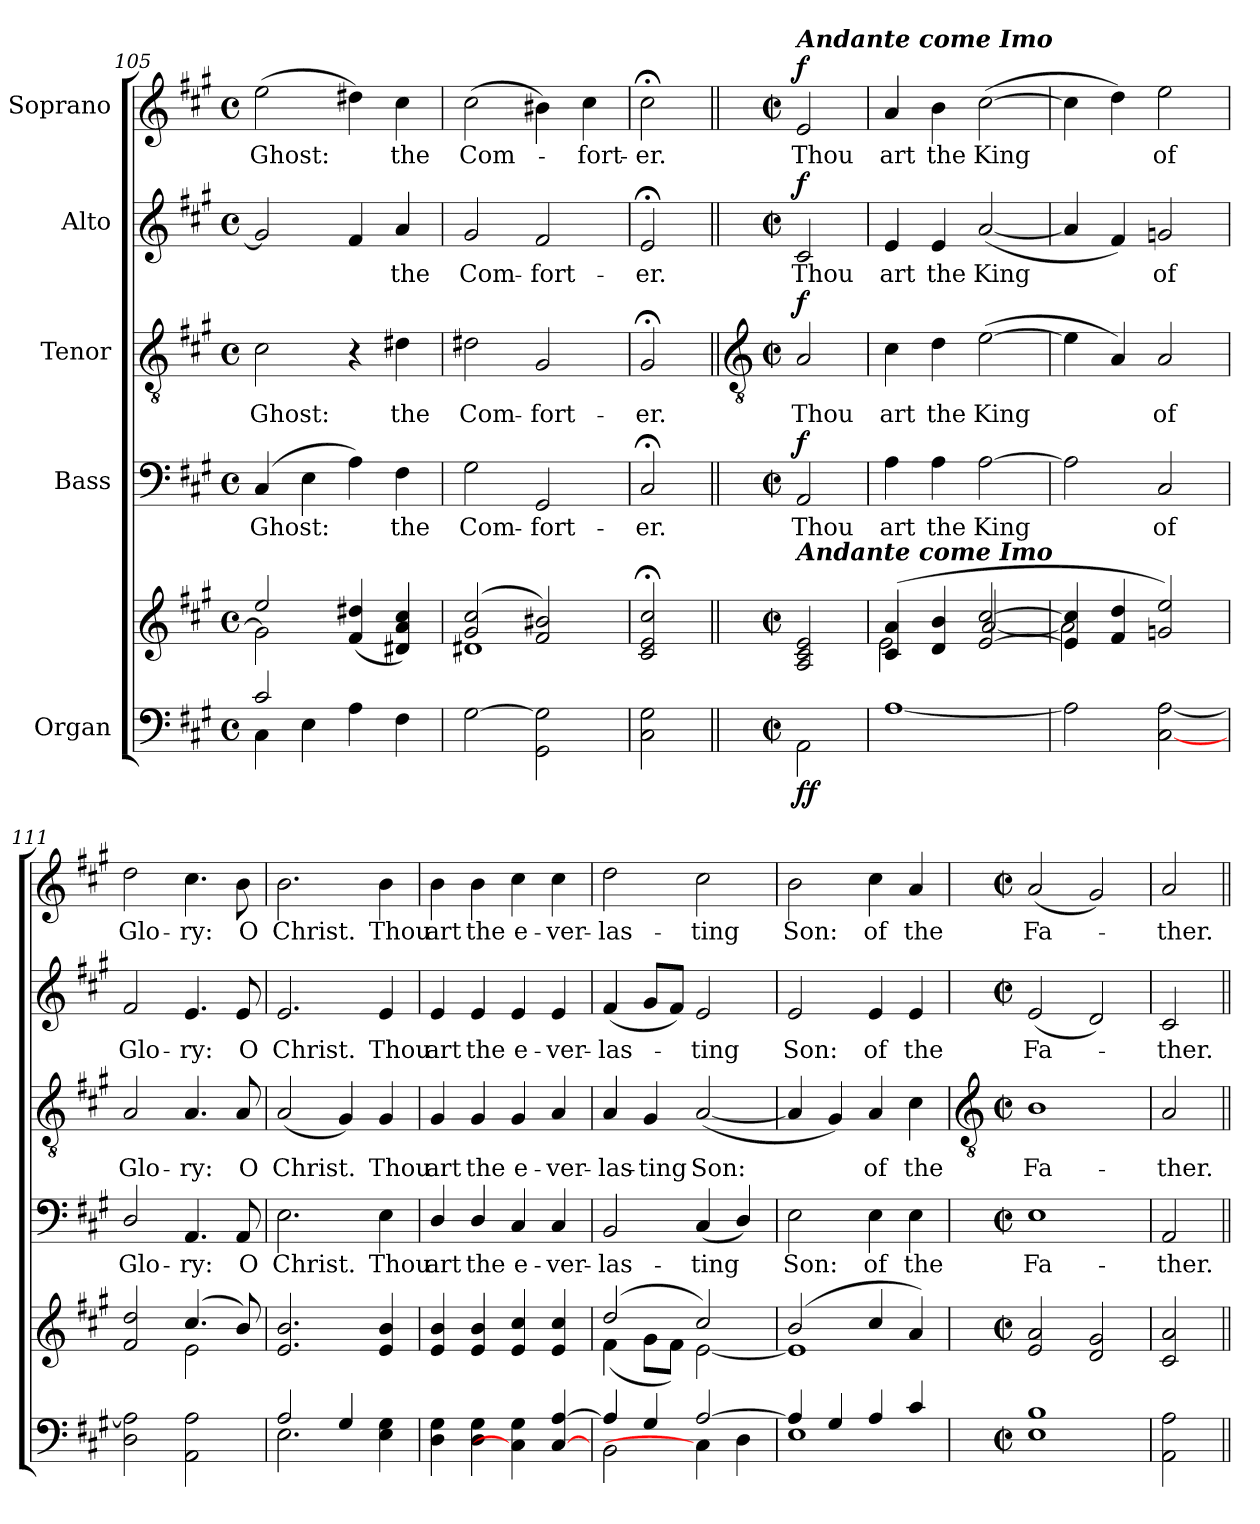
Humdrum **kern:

**kern	**kern	**dynam	**kern	**text	**dynam	**kern	**text	**dynam	**kern	**text	**dynam	**kern	**text	**dynam
*part5	*part5	*part5	*part4	*part4	*part4	*part3	*part3	*part3	*part2	*part2	*part2	*part1	*part1	*part1
*staff6	*staff5	*staff5/6	*staff4	*staff4	*staff4	*staff3	*staff3	*staff3	*staff2	*staff2	*staff2	*staff1	*staff1	*staff1
*I"Organ	*	*	*I"Bass	*	*	*I"Tenor	*	*	*I"Alto	*	*	*I"Soprano	*	*
*clefF4	*clefG2	*	*clefF4	*	*	*clefGv2	*	*	*clefG2	*	*	*clefG2	*	*
*k[f#c#g#]	*k[f#c#g#]	*	*k[f#c#g#]	*	*	*k[f#c#g#]	*	*	*k[f#c#g#]	*	*	*k[f#c#g#]	*	*
*A:	*A:	*	*A:	*	*	*A:	*	*	*A:	*	*	*A:	*	*
*M4/4	*M4/4	*	*M4/4	*	*	*M4/4	*	*	*M4/4	*	*	*M4/4	*	*
*met(c)	*met(c)	*	*met(c)	*	*	*met(c)	*	*	*met(c)	*	*	*met(c)	*	*
=105	=105	=105	=105	=105	=105	=105	=105	=105	=105	=105	=105	=105	=105	=105
*^	*^	*	*	*	*	*	*	*	*	*	*	*	*	*
!	!	!	!	!	!	!LO:LY:b	!	!	!LO:LY:b	!	!	!	!	!	!LO:LY:b	!
2c#/	4C#\	2ee/	2g#\]	.	(>4C#/	Ghost:	.	2c#\	Ghost:	.	2g#/]	.	.	(>2ee\	Ghost:	.
.	4E\	.	.	.	4E\	.	.	.	.	.	.	.	.	.	.	.
4ryy	4A\	(>4f#/ 4dd#X/	2ryy	.	4A\)	.	.	4r	.	.	4f#/	.	.	4dd#X\)	.	.
!	!	!	!	!	!	!LO:LY:b	!	!	!LO:LY:b	!	!	!LO:LY:b	!	!	!LO:LY:b	!
4ryy	4F#\	4d#X/ 4a/ 4cc#/)	.	.	4F#\	the	.	4d#X\	the	.	4a/	the	.	4cc#\	the	.
=106	=106	=106	=106	=106	=106	=106	=106	=106	=106	=106	=106	=106	=106	=106	=106	=106
!	!	!	!	!	!	!LO:LY:b	!	!	!LO:LY:b	!	!	!LO:LY:b	!	!	!LO:LY:b	!
[2G#\	2ryy	(>2g#/ 2cc#/	1d#X	.	2G#\	Com-	.	2d#X\	Com-	.	2g#/	Com-	.	(>2cc#\	Com-	.
!	!	!	!	!	!	!LO:LY:b	!	!	!LO:LY:b	!	!	!LO:LY:b	!	!	!	!
2GG#\ 2G#\]	2ryy	2f#/ 2b#X/)	.	.	2GG#/	-fort-	.	2G#/	-fort-	.	2f#/	-fort-	.	4b#X\)	.	.
!	!	!	!	!	!	!	!	!	!	!	!	!	!	!	!LO:LY:b	!
.	.	.	.	.	.	.	.	.	.	.	.	.	.	4cc#\	fort-	.
=107	=107	=107	=107	=107	=107	=107	=107	=107	=107	=107	=107	=107	=107	=107	=107	=107
*	*	*	*	*	*	*	*	*	*	*	*	*	*	*MM60	*	*
!	!	!	!	!	!	!LO:LY:b	!	!	!LO:LY:b	!	!	!LO:LY:b	!	!	!LO:LY:b	!
2C#\ 2G#\	2ryy	2c#/;< 2e/;< 2cc#/;<	2ryy	.	2C#;</	-er.	.	2G#;</	-er.	.	2e;</	-er.	.	2cc#;<\	-er.	.
!!LO:PB:g=z
=108||	=108||	=108||	=108||	=108||	=108||	=108||	=108||	=108||	=108||	=108||	=108||	=108||	=108||	=108||	=108||	=108||
*	*	*	*	*	*	*	*	*clefGv2	*	*	*	*	*	*	*	*
*M2/2	*	*M2/2	*	*	*M2/2	*	*	*M2/2	*	*	*M2/2	*	*	*M2/2	*	*
*met(c|)	*	*met(c|)	*	*	*met(c|)	*	*	*met(c|)	*	*	*met(c|)	*	*	*met(c|)	*	*
*	*	*	*	*	*	*	*	*	*	*	*	*	*	*MM120	*	*
!	!	!	!	!	!	!	!	!	!	!	!	!	!	!LO:TX:a:Bi:t=Andante come Imo	!	!
!	!	!LO:TX:a:Bi:t=Andante come Imo	!	!	!	!	!	!	!	!	!	!	!	!	!	!
!	!	!	!	!LO:DY:b=2	!	!LO:LY:b	!	!	!LO:LY:b	!	!	!LO:LY:b	!	!	!LO:LY:b	!
!	!	!	!	!LO:DY:n=1:b	!	!	!LO:DY:b	!	!	!LO:DY:b	!	!	!LO:DY:b	!	!	!LO:DY:b
2ryy	2AA\	2A/ 2c#/ 2e/	2ryy	f f	2AA/	Thou	f	2A/	Thou	f	2c#/	Thou	f	2e/	Thou	f
=109	=109	=109	=109	=109	=109	=109	=109	=109	=109	=109	=109	=109	=109	=109	=109	=109
!	!	!	!	!	!	!LO:LY:b	!	!	!LO:LY:b	!	!	!LO:LY:b	!	!	!LO:LY:b	!
1ryy	[1A	(>4c#/ 4a/	2e\	.	4A\	art	.	4c#\	art	.	4e/	art	.	4a/	art	.
!	!	!	!	!	!	!LO:LY:b	!	!	!LO:LY:b	!	!	!LO:LY:b	!	!	!LO:LY:b	!
.	.	4d/ 4b/	.	.	4A\	the	.	4d\	the	.	4e/	the	.	4b\	the	.
!	!	!	!	!	!	!LO:LY:b	!	!	!LO:LY:b	!	!	!LO:LY:b	!	!	!LO:LY:b	!
.	.	[2e/ [2cc#/	[2a/	.	[2A\	King	.	(>[2e\	King	.	(<[2a/	King	.	(>[2cc#\	King	.
=110	=110	=110	=110	=110	=110	=110	=110	=110	=110	=110	=110	=110	=110	=110	=110	=110
1ryy	2A\]	4e/] 4cc#/]	2a\]	.	2A\]	.	.	4e\]	.	.	4a/]	.	.	4cc#\]	.	.
.	.	4f#/ 4dd/	.	.	.	.	.	4A/)	.	.	4f#/)	.	.	4dd\)	.	.
!	!	!	!	!	!	!LO:LY:b	!	!	!LO:LY:b	!	!	!LO:LY:b	!	!	!LO:LY:b	!
.	[2C#\ [2A\	2gn/ 2ee/)	2ryy	.	2C#/	of	.	2A/	of	.	2gn/	of	.	2ee\	of	.
=111	=111	=111	=111	=111	=111	=111	=111	=111	=111	=111	=111	=111	=111	=111	=111	=111
!	!	!	!	!	!	!LO:LY:b	!	!	!LO:LY:b	!	!	!LO:LY:b	!	!	!LO:LY:b	!
1ryy	2D\ 2A\]	2f#/ 2dd/	2ryy	.	2D/	Glo-	.	2A/	Glo-	.	2f#/	Glo-	.	2dd\	Glo-	.
!	!	!	!	!	!	!LO:LY:b	!	!	!LO:LY:b	!	!	!LO:LY:b	!	!	!LO:LY:b	!
.	2AA\ 2A\	(>4.cc#/	2e\	.	4.AA/	-ry:	.	4.A/	-ry:	.	4.e/	-ry:	.	4.cc#\	-ry:	.
!	!	!	!	!	!	!LO:LY:b	!	!	!LO:LY:b	!	!	!LO:LY:b	!	!	!LO:LY:b	!
.	.	8b/)	.	.	8AA/	O	.	8A/	O	.	8e/	O	.	8b\	O	.
=112	=112	=112	=112	=112	=112	=112	=112	=112	=112	=112	=112	=112	=112	=112	=112	=112
!	!	!	!	!	!	!LO:LY:b	!	!	!LO:LY:b	!	!	!LO:LY:b	!	!	!LO:LY:b	!
2A/	2.E\	2.e/ 2.b/	2ryy	.	2.E\	Christ.	.	(<2A/	Christ.	.	2.e/	Christ.	.	2.b\	Christ.	.
4G#/	.	.	2ryy	.	.	.	.	4G#/)	.	.	.	.	.	.	.	.
!	!	!	!	!	!	!LO:LY:b	!	!	!LO:LY:b	!	!	!LO:LY:b	!	!	!LO:LY:b	!
4ryy	4E\ 4G#\	4e/ 4b/	.	.	4E\	Thou	.	4G#/	Thou	.	4e/	Thou	.	4b\	Thou	.
=113	=113	=113	=113	=113	=113	=113	=113	=113	=113	=113	=113	=113	=113	=113	=113	=113
!	!	!	!	!	!	!LO:LY:b	!	!	!LO:LY:b	!	!	!LO:LY:b	!	!	!LO:LY:b	!
4D\ 4G#\	1ryy	4e/ 4b/	2ryy	.	4D/	art	.	4G#/	art	.	4e/	art	.	4b\	art	.
!	!	!	!	!	!	!LO:LY:b	!	!	!LO:LY:b	!	!	!LO:LY:b	!	!	!LO:LY:b	!
4D\ 4G#\	.	4e/ 4b/	.	.	4D/	the	.	4G#/	the	.	4e/	the	.	4b\	the	.
!	!	!	!	!	!	!LO:LY:b	!	!	!LO:LY:b	!	!	!LO:LY:b	!	!	!LO:LY:b	!
4C#\] 4G#\	.	4e/ 4cc#/	2ryy	.	4C#/	e-	.	4G#/	e-	.	4e/	e-	.	4cc#\	e-	.
!	!	!	!	!	!	!LO:LY:b	!	!	!LO:LY:b	!	!	!LO:LY:b	!	!	!LO:LY:b	!
[4C#/ [4A/	.	4e/ 4cc#/	.	.	4C#/	-ver-	.	4A/	-ver-	.	4e/	-ver-	.	4cc#\	-ver-	.
=114	=114	=114	=114	=114	=114	=114	=114	=114	=114	=114	=114	=114	=114	=114	=114	=114
!	!	!	!	!	!	!LO:LY:b	!	!	!LO:LY:b	!	!	!LO:LY:b	!	!	!LO:LY:b	!
4A/]	2BB\	(>2dd/	(<4f#\	.	2BB/	-las-	.	4A/	-las-	.	(<4f#/	-las-	.	2dd\	-las-	.
!	!	!	!	!	!	!	!	!	!LO:LY:b	!	!	!	!	!	!	!
4G#/	.	.	8g#\L	.	.	.	.	4G#/	-ting	.	8g#/L	.	.	.	.	.
.	.	.	8f#\J)	.	.	.	.	.	.	.	8f#/J)	.	.	.	.	.
!	!	!	!	!	!	!LO:LY:b	!	!	!LO:LY:b	!	!	!LO:LY:b	!	!	!LO:LY:b	!
[2A/	4C#\]	2cc#/)	[2e\	.	(<4C#/	-ting	.	(<[2A/	Son:	.	2e/	ting	.	2cc#\	-ting	.
.	4D\	.	.	.	4D/)	.	.	.	.	.	.	.	.	.	.	.
=115	=115	=115	=115	=115	=115	=115	=115	=115	=115	=115	=115	=115	=115	=115	=115	=115
!	!	!	!	!	!	!LO:LY:b	!	!	!	!	!	!LO:LY:b	!	!	!LO:LY:b	!
4A/]	1E	(>2b/	1e]	.	2E\	Son:	.	4A/]	.	.	2e/	Son:	.	2b\	Son:	.
4G#/	.	.	.	.	.	.	.	4G#/)	.	.	.	.	.	.	.	.
!	!	!	!	!	!	!LO:LY:b	!	!	!LO:LY:b	!	!	!LO:LY:b	!	!	!LO:LY:b	!
4A/	.	4cc#/	.	.	4E\	of	.	4A/	of	.	4e/	of	.	4cc#\	of	.
!	!	!	!	!	!	!LO:LY:b	!	!	!LO:LY:b	!	!	!LO:LY:b	!	!	!LO:LY:b	!
4c#/	.	4a/)	.	.	4E\	the	.	4c#\	the	.	4e/	the	.	4a/	the	.
*v	*v	*	*	*	*	*	*	*	*	*	*	*	*	*	*	*
!!LO:PB:g=z
=116	=116	=116	=116	=116	=116	=116	=116	=116	=116	=116	=116	=116	=116	=116	=116
*	*	*	*	*	*	*	*clefGv2	*	*	*	*	*	*	*	*
*M2/2	*M2/2	*	*	*M2/2	*	*	*M2/2	*	*	*M2/2	*	*	*M2/2	*	*
*met(c|)	*met(c|)	*	*	*met(c|)	*	*	*met(c|)	*	*	*met(c|)	*	*	*met(c|)	*	*
!	!	!	!	!	!LO:LY:b	!	!	!LO:LY:b	!	!	!LO:LY:b	!	!	!LO:LY:b	!
1E 1B	2e/ 2a/	2ryy	.	1E	Fa-	.	1B	Fa-	.	(<2e/	Fa-	.	(<2a/	Fa-	.
.	2d/ 2g#/	2ryy	.	.	.	.	.	.	.	2d/)	.	.	2g#/)	.	.
=117	=117	=117	=117	=117	=117	=117	=117	=117	=117	=117	=117	=117	=117	=117	=117
!	!	!	!	!	!LO:LY:b	!	!	!LO:LY:b	!	!	!LO:LY:b	!	!	!LO:LY:b	!
2AA\ 2A\	2c#/ 2a/	2ryy	.	2AA/	-ther.	.	2A/	-ther.	.	2c#/	ther.	.	2a/	ther.	.
*	*v	*v	*	*	*	*	*	*	*	*	*	*	*	*	*
=||	=||	=||	=||	=||	=||	=||	=||	=||	=||	=||	=||	=||	=||	=||
*-	*-	*-	*-	*-	*-	*-	*-	*-	*-	*-	*-	*-	*-	*-
